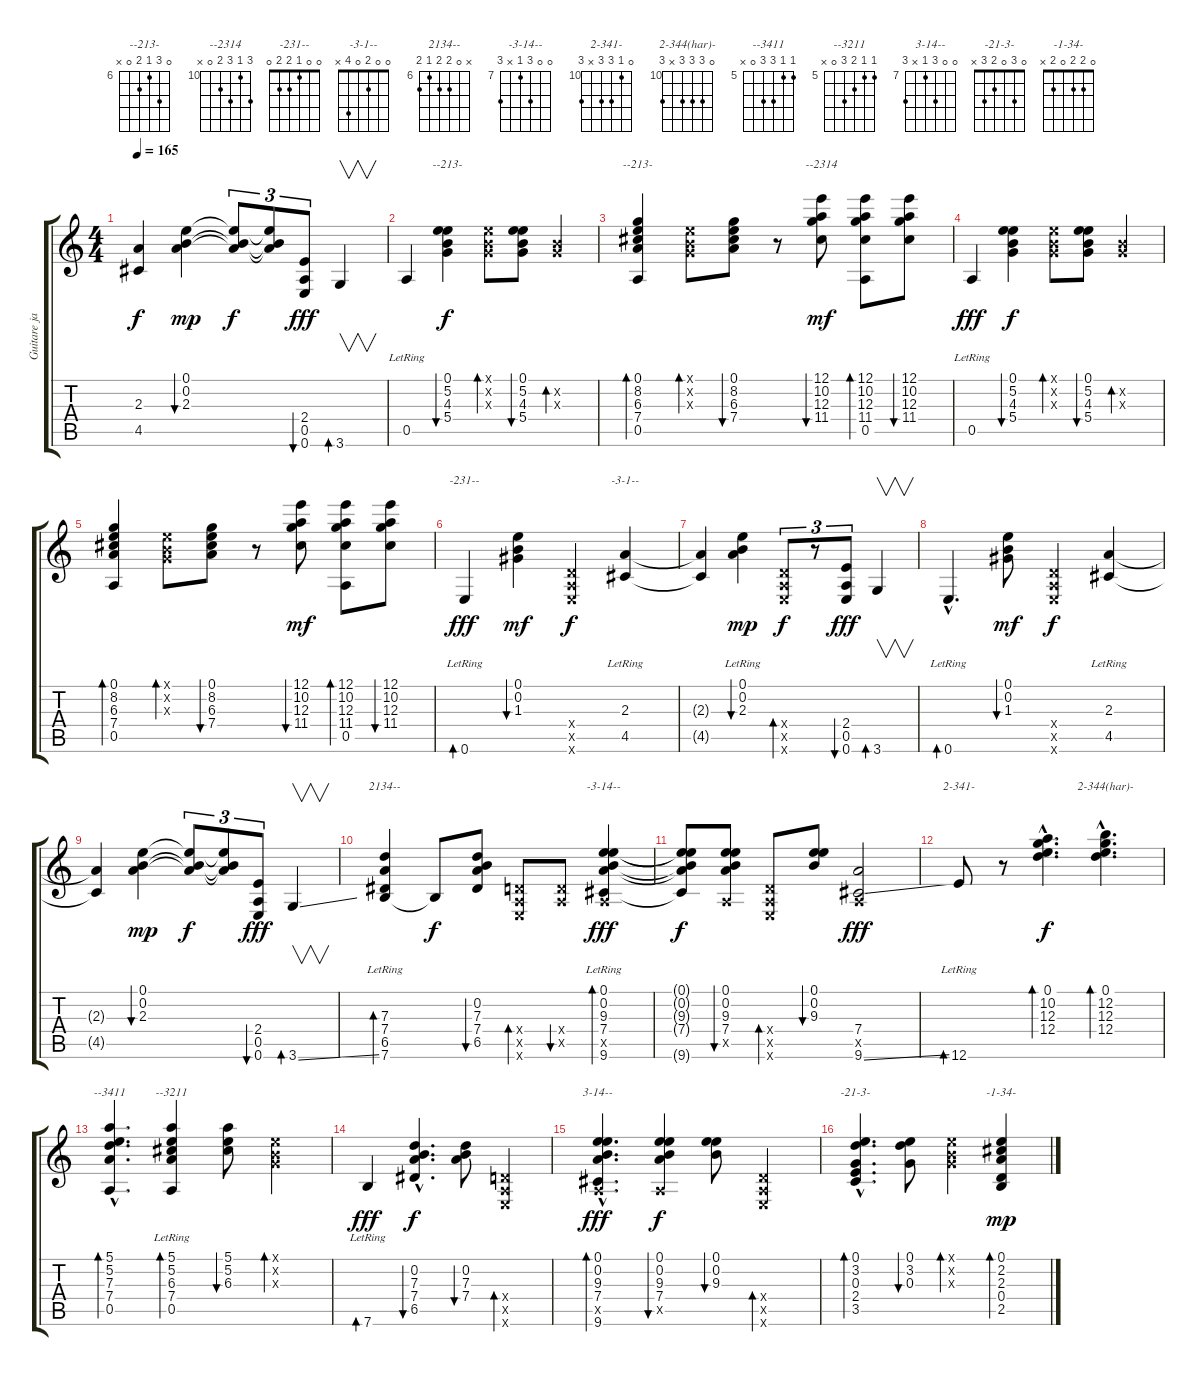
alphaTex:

\track ("Guitare janvier 2001" "Guitare ja") {instrument acousticguitarnylon}
\staff {score tabs}
\tuning (E4 B3 G3 D3 A2 E2) {hide}
\chord ("--213-" 0 5 4 5 0 x) {firstfret 4}
\chord ("--213-" 0 8 6 7 0 x) {firstfret 6}
\chord ("--2314" 12 10 12 11 0 x) {firstfret 10}
\chord ("-231--" 0 0 1 2 2 0)
\chord ("-3-1--" 0 0 2 0 4 x)
\chord ("2134--" x 0 7 7 6 7) {firstfret 6}
\chord ("-3-14--" 0 0 9 7 x 9) {firstfret 7}
\chord ("2-341-" 0 10 12 12 x 12) {firstfret 10}
\chord ("2-344(har)-" 0 12 12 12 x 12) {firstfret 10}
\chord ("--3411" 5 5 7 7 0 x) {firstfret 5}
\chord ("--3211" 5 5 6 7 0 x) {firstfret 5}
\chord ("3-14--" 0 0 9 7 x 9) {firstfret 7}
\chord ("-21-3-" 0 3 0 2 3 x)
\chord ("-1-34-" 0 2 2 0 2 x)
\ts (4 4)
\tempo 165
\clef g2
\ks c
(2.3{t} 4.5{t}).4{dy f} (0.1 0.2 2.3).4{bu 30 dy mp} (0.1{t} 0.2{t} 2.3{t}).8{tu (3 2) dy f} (0.1{t} 0.2{t} 2.3{t}).8{tu (3 2)} (2.4 0.5 0.6).8{tu (3 2) bu 30 dy fff} 3.6.4{v bd 30} |
0.5{lr}.4 (0.1 5.2 4.3 5.4).4{bu 30 ch "--213-" dy f} (0.1{x} 0.2{x} 0.3{x}).8{bd 30} (0.1 5.2 4.3 5.4).8{bu 30} (0.2{x} 0.3{x}).4{bd 30} |
(0.1 8.2 6.3 7.4 0.5).4{bd 30 ch "--213-"} (0.1{x} 0.2{x} 0.3{x}).8{bd 30} (0.1 8.2 6.3 7.4).8{bu 30} r.8 (12.1 10.2 12.3 11.4).8{bu 30 ch "--2314" dy mf} (12.1 10.2 12.3 11.4 0.5).8{bd 30} (12.1 10.2 12.3 11.4).8{bu 30} |
0.5{lr}.4{dy fff} (0.1 5.2 4.3 5.4).4{bu 30 dy f} (0.1{x} 0.2{x} 0.3{x}).8{bd 30} (0.1 5.2 4.3 5.4).8{bu 30} (0.2{x} 0.3{x}).4{bd 30} |
(0.1 8.2 6.3 7.4 0.5).4{bd 30} (0.1{x} 0.2{x} 0.3{x}).8{bd 30} (0.1 8.2 6.3 7.4).8{bu 30} r.8 (12.1 10.2 12.3 11.4).8{bu 30 dy mf} (12.1 10.2 12.3 11.4 0.5).8{bd 30} (12.1 10.2 12.3 11.4).8{bu 30} |
0.6{lr}.4{bd 30 ch "-231--" dy fff} (0.1 0.2 1.3).4{bu 30 dy mf} (0.4{x} 0.5{x} 0.6{x}).4{dy f} (2.3 4.5{lr}).4{ch "-3-1--"} |
(2.3{t} 4.5{t}).4 (0.1{lr} 0.2{lr} 2.3).4{bu 30 dy mp} (0.4{x} 0.5{x} 0.6{x}).8{tu (3 2) bd 30 dy f} r.8{tu (3 2)} (2.4 0.5 0.6).8{tu (3 2) bu 30 dy fff} 3.6.4{v bd 30} |
0.6{hac lr}.4{d bd 30} (0.1 0.2 1.3).8{bu 30 dy mf} (0.4{x} 0.5{x} 0.6{x}).4{dy f} (2.3 4.5{lr}).4 |
(2.3{t} 4.5{t}).4 (0.1 0.2 2.3).4{bu 30 dy mp} (0.1{t} 0.2{t} 2.3{t}).8{tu (3 2) dy f} (0.1{t} 0.2{t} 2.3{t}).8{tu (3 2)} (2.4 0.5 0.6).8{tu (3 2) bu 30 dy fff} 3.6{ss}.4{v bd 30} |
(7.3 7.4 6.5 7.6{lr}).4{bd 30 ch "2134--"} 7.6{t}.8{dy f} (0.2 7.3 7.4 6.5).8{bu 30} (0.4{x} 0.5{x} 0.6{x}).8{bd 30} (0.4{x} 0.5{x}).8{bu 30} (0.1 0.2 9.3 7.4 0.5{x} 9.6{lr}).4{bd 30 ch "-3-14--" dy fff} |
(0.1{t} 0.2{t} 9.3{t} 7.4{t} 9.6{t}).8{dy f} (0.1 0.2 9.3 7.4 0.5{x}).8{bu 30} (0.4{x} 0.5{x} 0.6{x}).8{bd 30} (0.1 0.2 9.3).8{bu 30} (7.4 0.5{x} 9.6{ss}).2{dy fff} |
12.6{lr}.8{bd 30 ch "2-341-"} r.8 (0.1{hac} 10.2{hac} 12.3{hac} 12.4{hac}).4{d bd 30 dy f} (0.1{hac} 12.2{hac} 12.3{hac} 12.4{hac}).4{d bd 30 ch "2-344(har)-"} |
(5.1{hac} 5.2{hac} 7.3{hac} 7.4{hac} 0.5{hac}).4{d bd 30 ch "--3411"} (5.1 5.2 6.3 7.4 0.5{lr}).4{bd 30 ch "--3211"} (5.1 5.2 6.3).8{bu 30} (0.1{x} 0.2{x} 0.3{x}).4{bd 30} |
7.6{lr}.4{bd 30 dy fff} (0.2{hac} 7.3{hac} 7.4{hac} 6.5{hac}).4{d bu 30 dy f} (0.2 7.3 7.4).8{bu 30} (0.4{x} 0.5{x} 0.6{x}).4{bd 30} |
(0.1{hac} 0.2{hac} 9.3{hac} 7.4 0.5{hac x} 9.6{hac}).4{d bd 30 ch "3-14--" dy fff} (0.1 0.2 9.3 7.4 0.5{x}).4{bu 30 dy f} (0.1 0.2 9.3).8{bu 30} (0.4{x} 0.5{x} 0.6{x}).4{bd 30} |
(0.1{hac} 3.2{hac} 0.3{hac} 2.4{hac} 3.5{hac}).4{d bd 30 ch "-21-3-"} (0.1 3.2 0.3).8{bu 30} (0.1{x} 0.2{x} 0.3{x}).4{bd 30} (0.1 2.2 2.3 0.4 2.5).4{bd 30 ch "-1-34-" dy mp}
